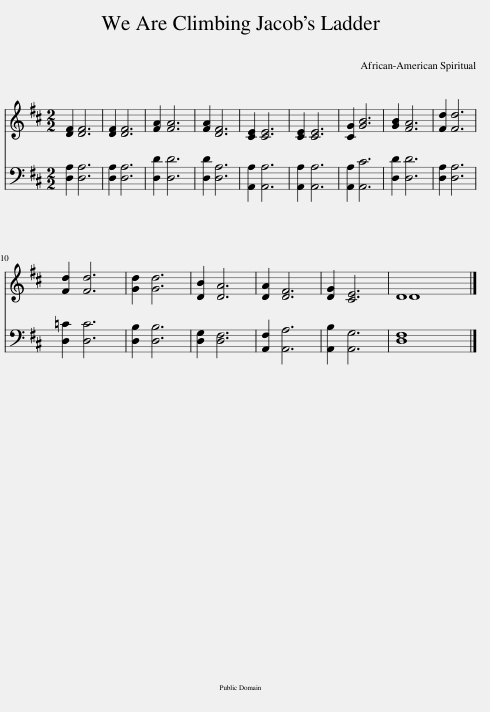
X:1
%%score ( 1 2 ) 3
L:1/8
M:2/2
I:linebreak $
K:D
V:1 treble
V:2 treble
V:3 bass
V:1
 [DF]2 [DF]6 | [DF]2 [DF]6 | [FA]2 [FA]6 | [FA]2 [DF]6 | [CE]2 [CE]6 | %5
 [CE]2 [CE]6 | [CG]2 [GB]6 | [GB]2 [FA]6 | [Fd]2 [Fd]6 |$ [Fd]2 [Fd]6 | %10
 [Gd]2 [Gd]6 | [DB]2 [DA]6 | [DA]2 [DF]6 | [DG]2 [CE]6 | D8 |] %15
V:2
 x8 | x8 | x8 | x8 | x8 | %5
 x8 | x8 | x8 | x8 |$ x8 | %10
 x8 | x8 | x8 | x8 | D8 |] %15
V:3
 [D,A,]2 [D,A,]6 | [D,A,]2 [D,A,]6 | [D,D]2 [D,D]6 | [D,D]2 [D,A,]6 | [A,,A,]2 [A,,A,]6 | %5
 [A,,A,]2 [A,,A,]6 | [A,,A,]2 [A,,C]6 | [D,D]2 [D,D]6 | [D,A,]2 [D,A,]6 |$ [D,=C]2 [D,C]6 | %10
 [D,B,]2 [D,B,]6 | [D,G,]2 [D,F,]6 | [A,,F,]2 [A,,A,]6 | [A,,B,]2 [A,,G,]6 | [D,F,]8 |] %15
